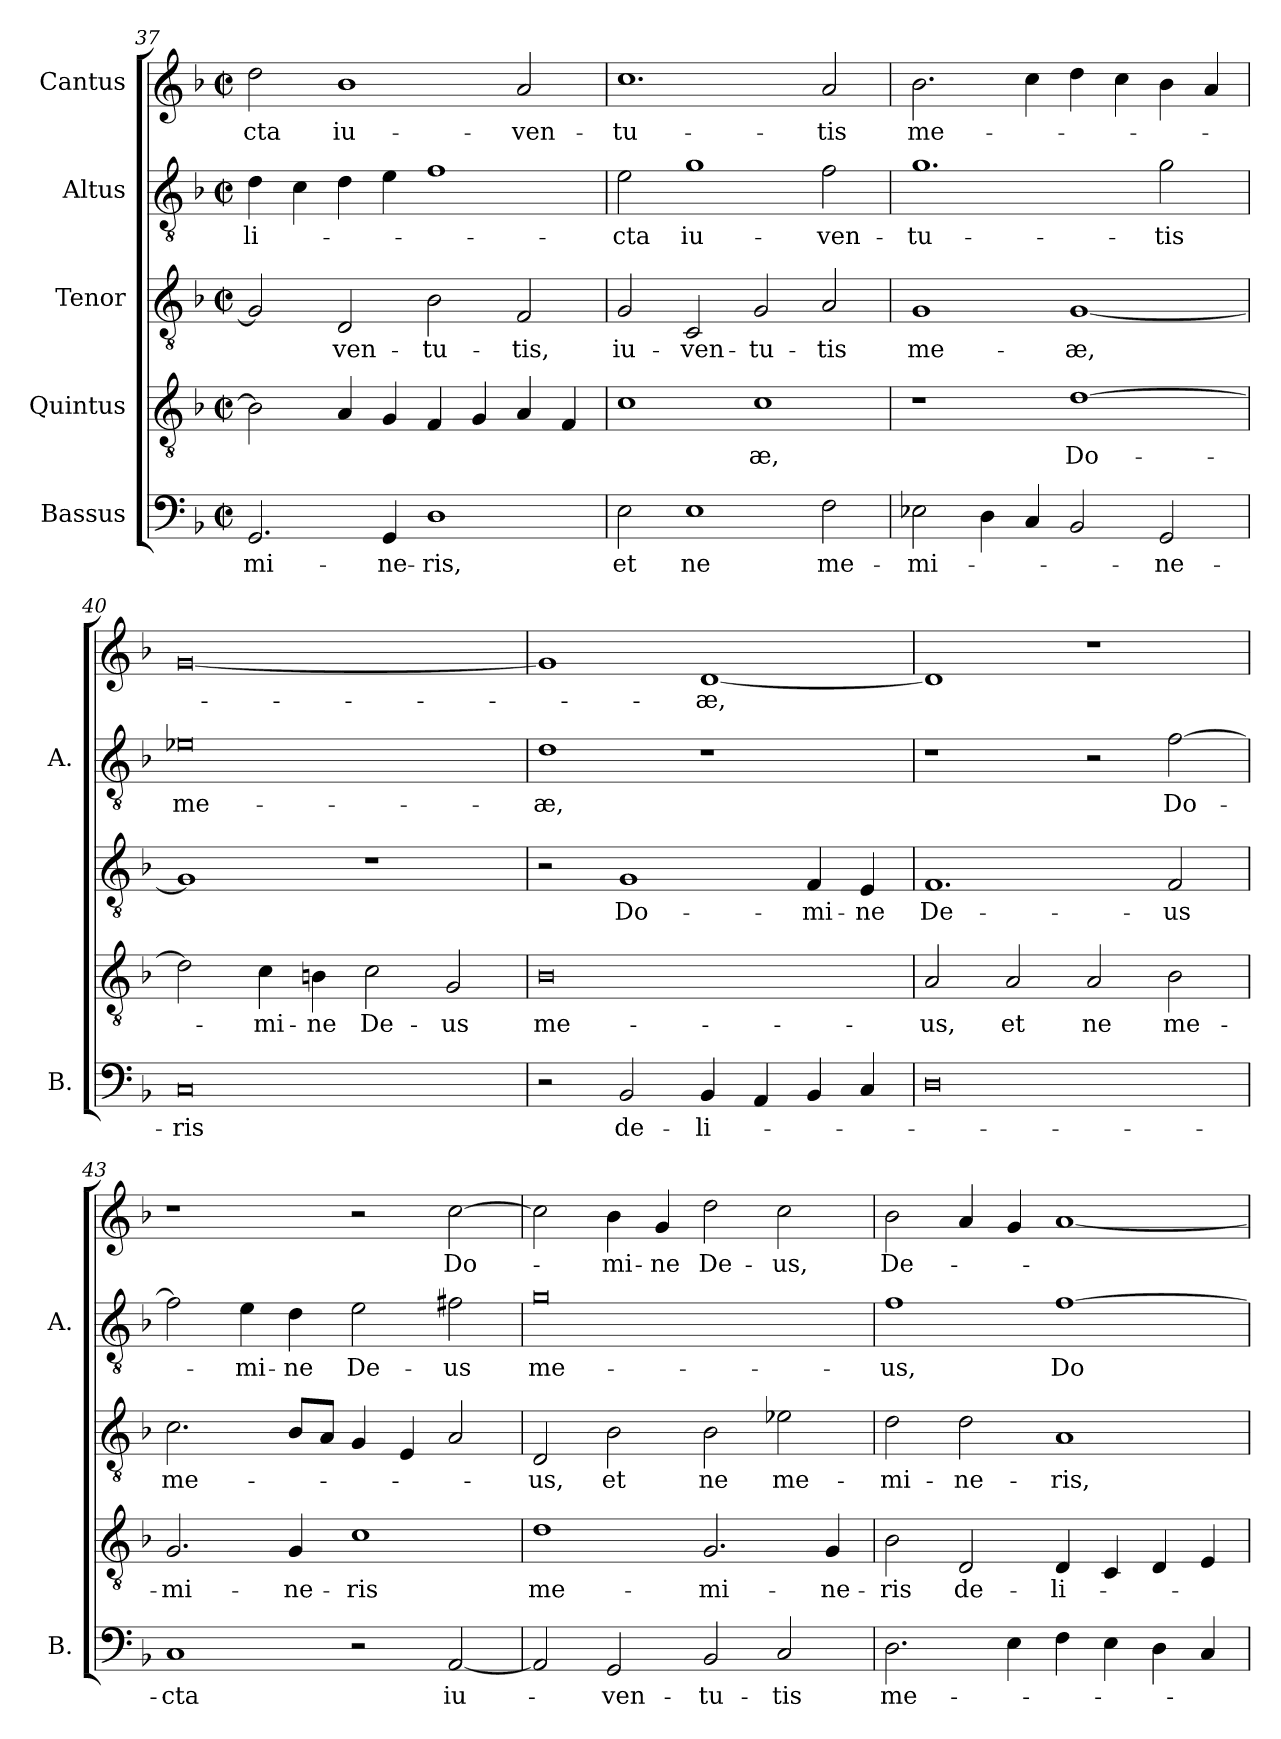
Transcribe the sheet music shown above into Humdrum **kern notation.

**kern	**text	**kern	**text	**kern	**text	**kern	**text	**kern	**text
*part5	*part5	*part4	*part4	*part3	*part3	*part2	*part2	*part1	*part1
*staff5	*staff5	*staff4	*staff4	*staff3	*staff3	*staff2	*staff2	*staff1	*staff1
*I"Bassus	*	*I"Quintus	*	*I"Tenor	*	*I"Altus	*	*I"Cantus	*
*I'B.	*	*	*	*	*	*I'A.	*	*	*
*clefF4	*	*clefGv2	*	*clefGv2	*	*clefGv2	*	*clefG2	*
*k[b-]	*	*k[b-]	*	*k[b-]	*	*k[b-]	*	*k[b-]	*
*F:	*	*F:	*	*F:	*	*F:	*	*F:	*
*M2/2	*	*M2/2	*	*M2/2	*	*M2/2	*	*M2/2	*
*met(c|)	*	*met(c|)	*	*met(c|)	*	*met(c|)	*	*met(c|)	*
=37	=37	=37	=37	=37	=37	=37	=37	=37	=37
2.GG/	-mi-	2B-\]	.	2G/]	.	4d\	-li-	2dd\	-cta
.	.	.	.	.	.	4c\	.	.	.
.	.	4A/	.	2D/	-ven-	4d\	.	1b-\	iu-
4GG/	-ne-	4G/	.	.	.	4e\	.	.	.
1D\	-ris,	4F/	.	2B-\	-tu-	1f\	.	.	.
.	.	4G/	.	.	.	.	.	.	.
.	.	4A/	.	2F/	-tis,	.	.	2a/	-ven-
.	.	4F/	.	.	.	.	.	.	.
=38	=38	=38	=38	=38	=38	=38	=38	=38	=38
2E\	et	1c\	.	2G/	iu-	2e\	-cta	1.cc\	-tu-
1E\	ne	.	.	2C/	-ven-	1g\	iu-	.	.
.	.	1c\	-æ,	2G/	-tu-	.	.	.	.
2F\	me-	.	.	2A/	-tis	2f\	-ven-	2a/	-tis
=39	=39	=39	=39	=39	=39	=39	=39	=39	=39
2E-X\	-mi-	1r	.	1G/	me-	1.g\	-tu-	2.b-\	me-
4D\	.	.	.	.	.	.	.	.	.
4C/	.	.	.	.	.	.	.	4cc\	.
2BB-/	.	[1d\	Do-	[1G/	-æ,	.	.	4dd\	.
.	.	.	.	.	.	.	.	4cc\	.
2GG/	-ne-	.	.	.	.	2g\	-tis	4b-\	.
.	.	.	.	.	.	.	.	4a/	.
=40	=40	=40	=40	=40	=40	=40	=40	=40	=40
0C/	-ris	2d\]	.	1G/]	.	0e-X\	me-	[0g/	.
.	.	4c\	-mi-	.	.	.	.	.	.
.	.	4Bn\	-ne	.	.	.	.	.	.
.	.	2c\	De-	1r	.	.	.	.	.
.	.	2G/	-us	.	.	.	.	.	.
=41	=41	=41	=41	=41	=41	=41	=41	=41	=41
2r	.	0B-\	me-	2r	.	1d\	-æ,	1g/]	.
2BB-/	de-	.	.	1G/	Do-	.	.	.	.
4BB-/	-li-	.	.	.	.	1r	.	[1d/	-æ,
4AA/	.	.	.	.	.	.	.	.	.
4BB-/	.	.	.	4F/	-mi-	.	.	.	.
4C/	.	.	.	4E/	-ne	.	.	.	.
=42	=42	=42	=42	=42	=42	=42	=42	=42	=42
0D\	.	2A/	-us,	1.F/	De-	1r	.	1d/]	.
.	.	2A/	et	.	.	.	.	.	.
.	.	2A/	ne	.	.	2r	.	1r	.
.	.	2B-\	me-	2F/	-us	[2f\	Do-	.	.
=43	=43	=43	=43	=43	=43	=43	=43	=43	=43
1C/	-cta	2.G/	-mi-	2.c\	me-	2f\]	.	1r	.
.	.	.	.	.	.	4e\	-mi-	.	.
.	.	4G/	-ne-	8B-/L	.	4d\	-ne	.	.
.	.	.	.	8A/J	.	.	.	.	.
2r	.	1c\	-ris	4G/	.	2e\	De-	2r	.
.	.	.	.	4E/	.	.	.	.	.
[2AA/	iu-	.	.	2A/	.	2f#X\	-us	[2cc\	Do-
=44	=44	=44	=44	=44	=44	=44	=44	=44	=44
2AA/]	.	1d\	me-	2D/	-us,	0g\	me-	2cc\]	.
2GG/	-ven-	.	.	2B-\	et	.	.	4b-\	-mi-
.	.	.	.	.	.	.	.	4g/	-ne
2BB-/	-tu-	2.G/	-mi-	2B-\	ne	.	.	2dd\	De-
2C/	-tis	.	.	2e-X\	me-	.	.	2cc\	-us,
.	.	4G/	-ne-	.	.	.	.	.	.
=45	=45	=45	=45	=45	=45	=45	=45	=45	=45
2.D\	me-	2B-\	-ris	2d\	-mi-	1f\	-us,	2b-\	De-
.	.	2D/	de-	2d\	-ne-	.	.	4a/	.
4E\	.	.	.	.	.	.	.	4g/	.
4F\	.	4D/	-li-	1A/	-ris,	[1f\	Do-	[1a/	.
4E\	.	4C/	.	.	.	.	.	.	.
4D\	.	4D/	.	.	.	.	.	.	.
4C/	.	4E/	.	.	.	.	.	.	.
=	=	=	=	=	=	=	=	=	=
*-	*-	*-	*-	*-	*-	*-	*-	*-	*-
